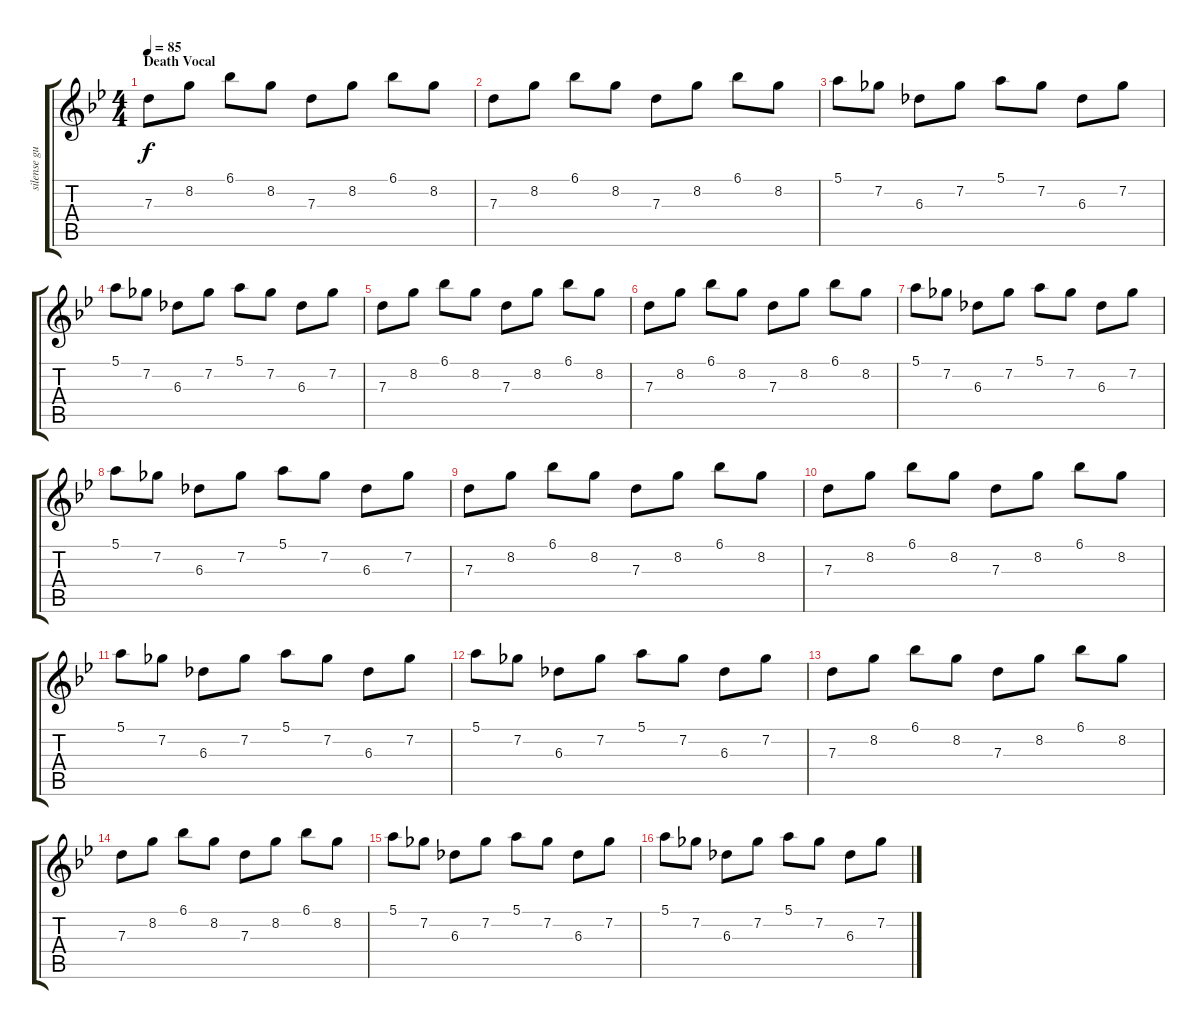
\track ("silense guittar" "silense gu") {instrument acousticguitarsteel}
\staff {score tabs}
\tuning (E4 B3 G3 D3 A2 E2) {hide}
\ts (4 4)
\section ("" "Death Vocal")
\tempo 85
\clef g2
\ks gminor
7.3.8{dy f instrument acousticguitarsteel} 8.2.8 6.1.8 8.2.8 7.3.8 8.2.8 6.1.8 8.2.8 |
7.3.8 8.2.8 6.1.8 8.2.8 7.3.8 8.2.8 6.1.8 8.2.8 |
5.1.8 7.2.8 6.3.8 7.2.8 5.1.8 7.2.8 6.3.8 7.2.8 |
5.1.8 7.2.8 6.3.8 7.2.8 5.1.8 7.2.8 6.3.8 7.2.8 |
7.3.8 8.2.8 6.1.8 8.2.8 7.3.8 8.2.8 6.1.8 8.2.8 |
7.3.8 8.2.8 6.1.8 8.2.8 7.3.8 8.2.8 6.1.8 8.2.8 |
5.1.8 7.2.8 6.3.8 7.2.8 5.1.8 7.2.8 6.3.8 7.2.8 |
5.1.8 7.2.8 6.3.8 7.2.8 5.1.8 7.2.8 6.3.8 7.2.8 |
7.3.8 8.2.8 6.1.8 8.2.8 7.3.8 8.2.8 6.1.8 8.2.8 |
7.3.8 8.2.8 6.1.8 8.2.8 7.3.8 8.2.8 6.1.8 8.2.8 |
5.1.8 7.2.8 6.3.8 7.2.8 5.1.8 7.2.8 6.3.8 7.2.8 |
5.1.8 7.2.8 6.3.8 7.2.8 5.1.8 7.2.8 6.3.8 7.2.8 |
7.3.8 8.2.8 6.1.8 8.2.8 7.3.8 8.2.8 6.1.8 8.2.8 |
7.3.8 8.2.8 6.1.8 8.2.8 7.3.8 8.2.8 6.1.8 8.2.8 |
5.1.8 7.2.8 6.3.8 7.2.8 5.1.8 7.2.8 6.3.8 7.2.8 |
5.1.8 7.2.8 6.3.8 7.2.8 5.1.8 7.2.8 6.3.8 7.2.8
